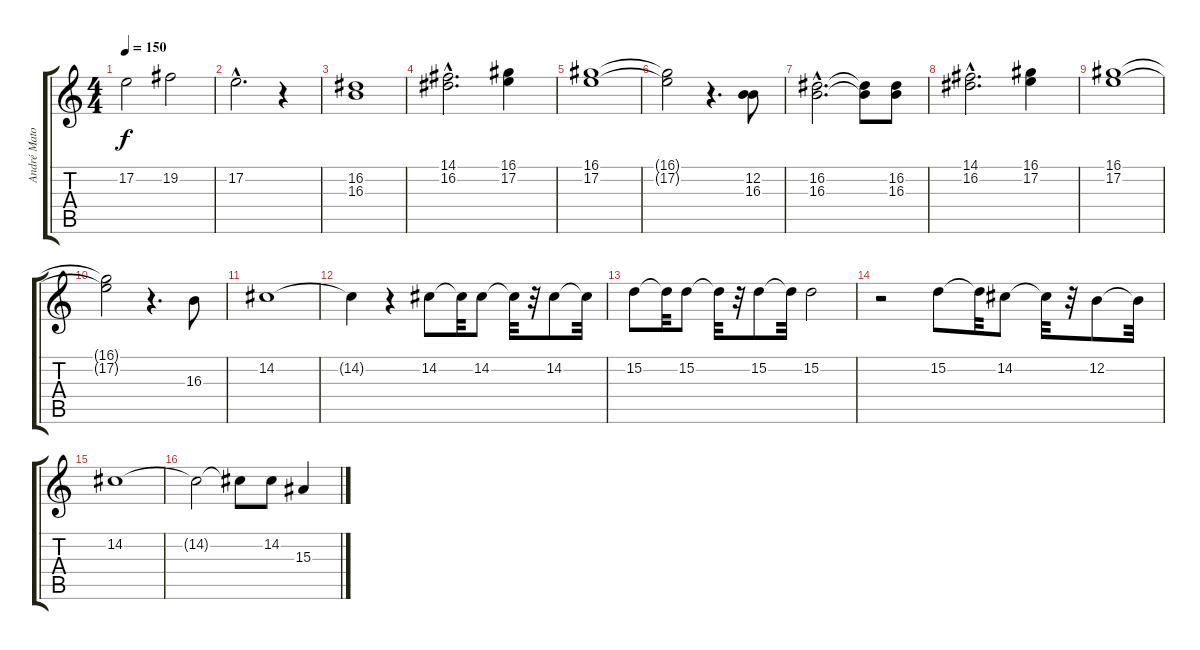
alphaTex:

\track ("André Matos (Voz)" "André Mato") {instrument lead6voice}
\staff {score tabs}
\tuning (E4 B3 G3 D3 A2 E2) {hide}
\ts (4 4)
\tempo 150
\clef g2
\ks c
17.2.2{dy f} 19.2.2 |
17.2{hac}.2{d} r.4 |
(16.2 16.3).1 |
(14.1{hac} 16.2{hac}).2{d} (16.1 17.2).4 |
(16.1 17.2).1 |
(16.1{t} 17.2{t}).2 r.4{d} (12.2 16.3).8 |
(16.2{hac} 16.3{hac}).2{d} (16.2{t} 16.3{t}).8 (16.2 16.3).8 |
(14.1{hac} 16.2{hac}).2{d} (16.1 17.2).4 |
(16.1 17.2).1 |
(16.1{t} 17.2{t}).2 r.4{d} 16.3.8 |
14.2.1 |
14.2{t}.4 r.4 14.2.8 14.2{t}.32 14.2.8 14.2{t}.32 r.32 14.2.8 14.2{t}.32 |
15.2.8 15.2{t}.32 15.2.8 15.2{t}.32 r.32 15.2.8 15.2{t}.32 15.2.2 |
r.2 15.2.8 15.2{t}.32 14.2.8 14.2{t}.32 r.32 12.2.8 12.2{t}.32 |
14.2.1 |
14.2{t}.2 14.2{t}.8 14.2.8 15.3.4
